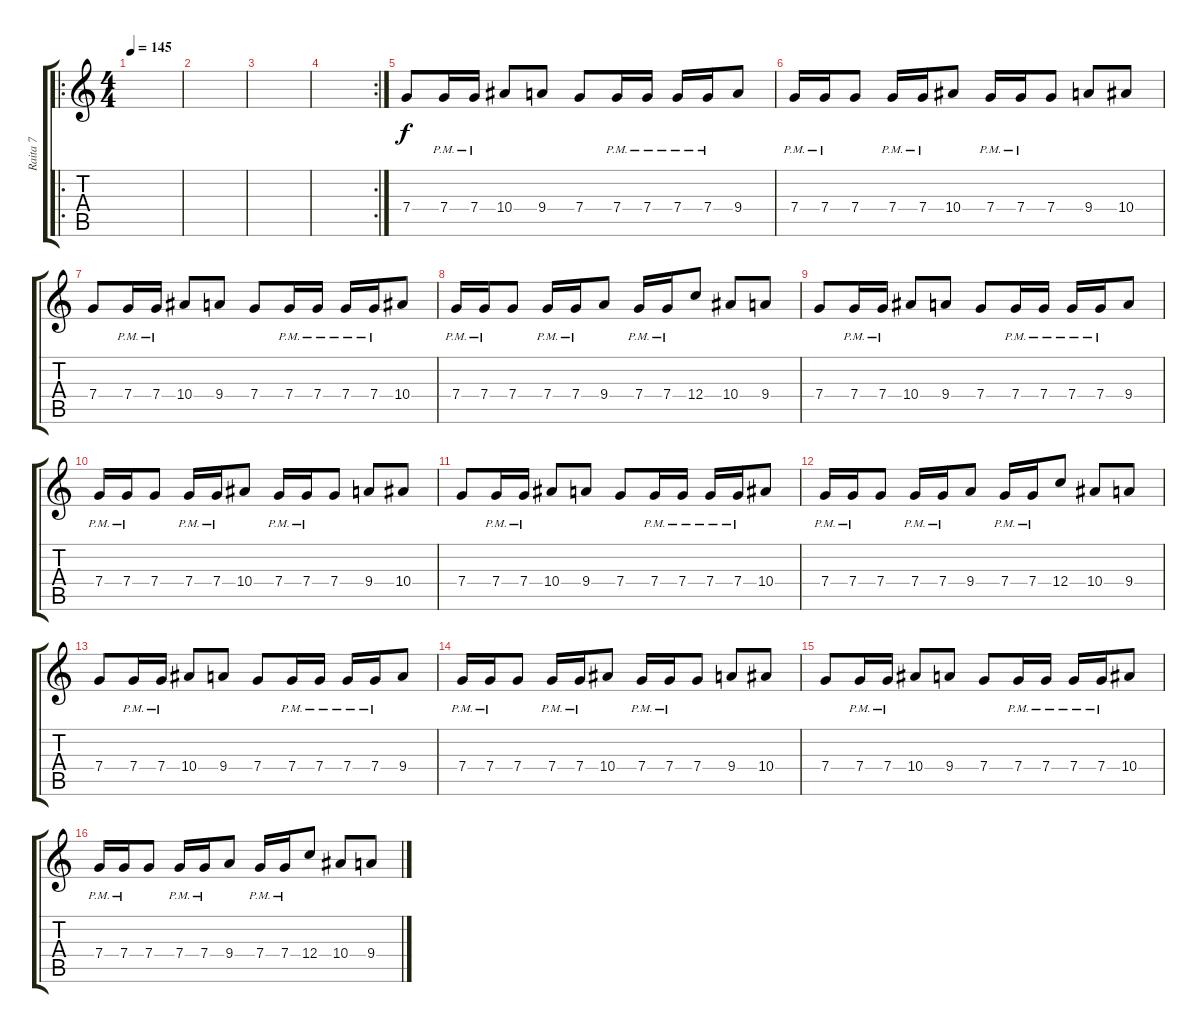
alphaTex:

\track ("Raita 7" "Raita 7") {instrument distortionguitar}
\staff {score tabs}
\tuning (D4 A3 F3 C3 G2 C2) {hide}
\ro
\ts (4 4)
\tempo 145
\clef g2
\ks c
|
|
|
\rc 2
|
7.4.8 7.4{pm}.16 7.4{pm}.16 10.4.8 9.4.8 7.4.8 7.4{pm}.16 7.4{pm}.16 7.4{pm}.16 7.4{pm}.16 9.4.8 |
7.4{pm}.16 7.4{pm}.16 7.4.8 7.4{pm}.16 7.4{pm}.16 10.4.8 7.4{pm}.16 7.4{pm}.16 7.4.8 9.4.8 10.4.8 |
7.4.8 7.4{pm}.16 7.4{pm}.16 10.4.8 9.4.8 7.4.8 7.4{pm}.16 7.4{pm}.16 7.4{pm}.16 7.4{pm}.16 10.4.8 |
7.4{pm}.16 7.4{pm}.16 7.4.8 7.4{pm}.16 7.4{pm}.16 9.4.8 7.4{pm}.16 7.4{pm}.16 12.4.8 10.4.8 9.4.8 |
7.4.8 7.4{pm}.16 7.4{pm}.16 10.4.8 9.4.8 7.4.8 7.4{pm}.16 7.4{pm}.16 7.4{pm}.16 7.4{pm}.16 9.4.8 |
7.4{pm}.16 7.4{pm}.16 7.4.8 7.4{pm}.16 7.4{pm}.16 10.4.8 7.4{pm}.16 7.4{pm}.16 7.4.8 9.4.8 10.4.8 |
7.4.8 7.4{pm}.16 7.4{pm}.16 10.4.8 9.4.8 7.4.8 7.4{pm}.16 7.4{pm}.16 7.4{pm}.16 7.4{pm}.16 10.4.8 |
7.4{pm}.16 7.4{pm}.16 7.4.8 7.4{pm}.16 7.4{pm}.16 9.4.8 7.4{pm}.16 7.4{pm}.16 12.4.8 10.4.8 9.4.8 |
7.4.8 7.4{pm}.16 7.4{pm}.16 10.4.8 9.4.8 7.4.8 7.4{pm}.16 7.4{pm}.16 7.4{pm}.16 7.4{pm}.16 9.4.8 |
7.4{pm}.16 7.4{pm}.16 7.4.8 7.4{pm}.16 7.4{pm}.16 10.4.8 7.4{pm}.16 7.4{pm}.16 7.4.8 9.4.8 10.4.8 |
7.4.8 7.4{pm}.16 7.4{pm}.16 10.4.8 9.4.8 7.4.8 7.4{pm}.16 7.4{pm}.16 7.4{pm}.16 7.4{pm}.16 10.4.8 |
7.4{pm}.16 7.4{pm}.16 7.4.8 7.4{pm}.16 7.4{pm}.16 9.4.8 7.4{pm}.16 7.4{pm}.16 12.4.8 10.4.8 9.4.8
